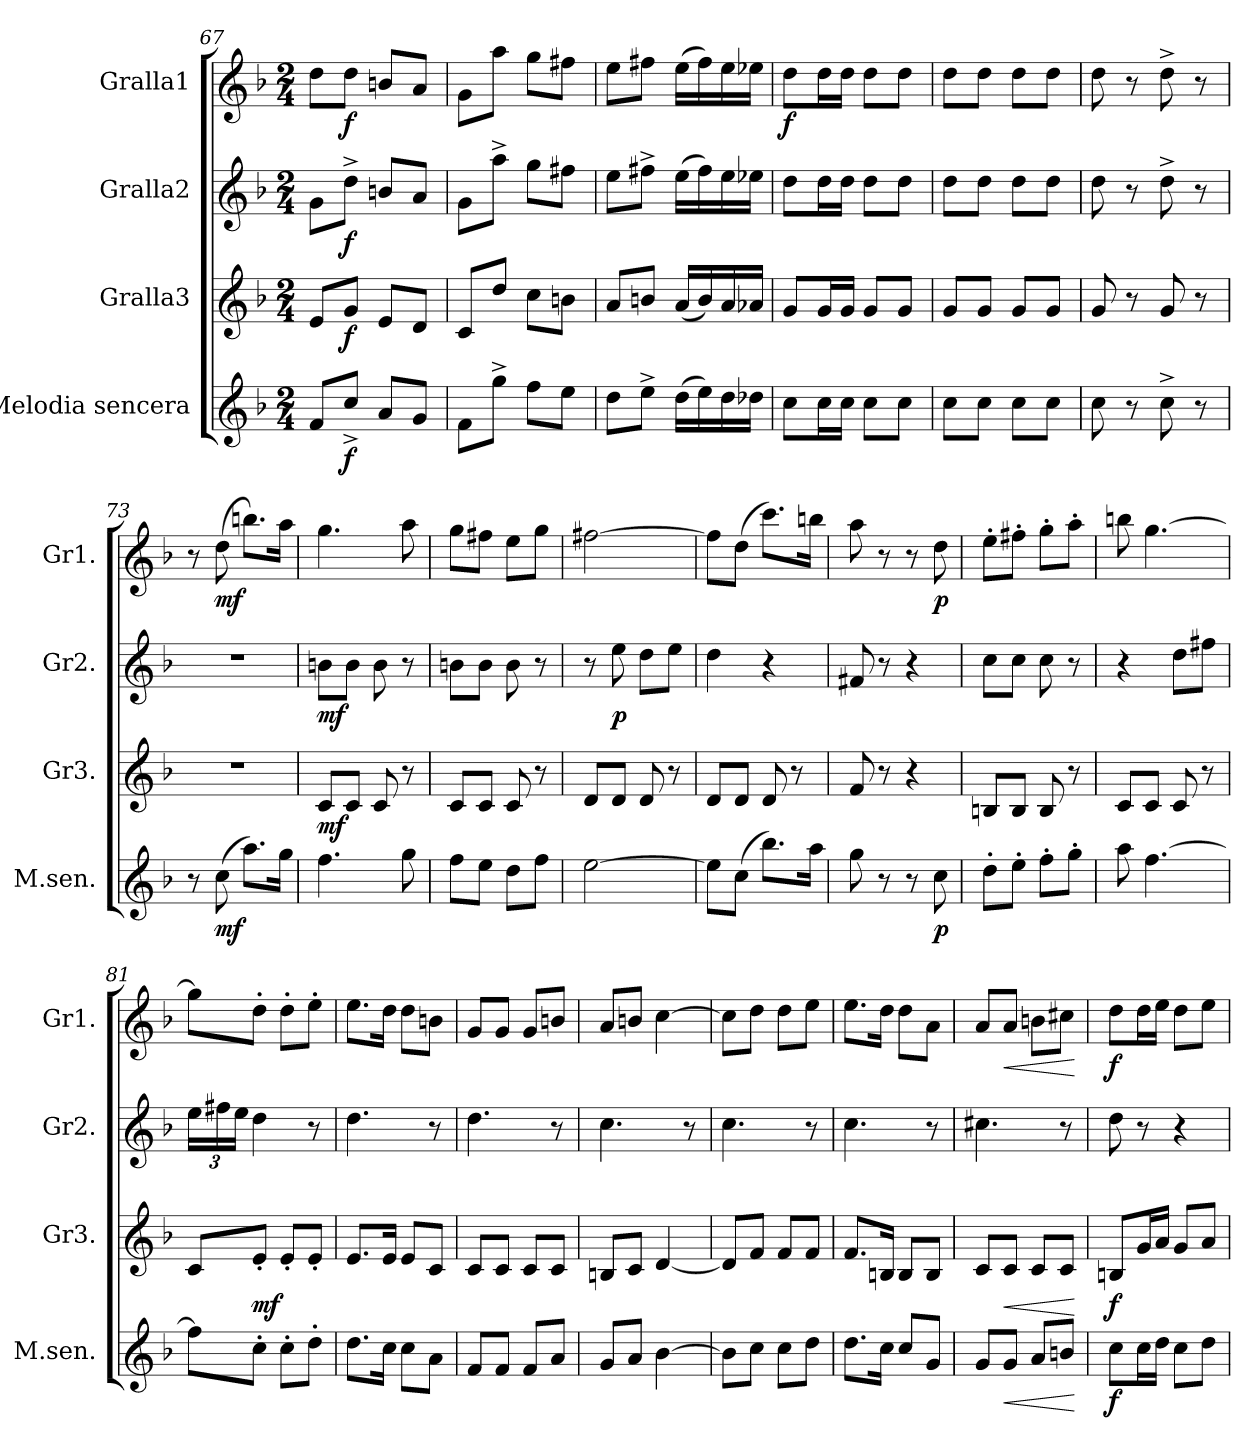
**kern	**dynam	**kern	**dynam	**kern	**dynam	**kern	**dynam
*part4	*part4	*part3	*part3	*part2	*part2	*part1	*part1
*staff4	*staff4	*staff3	*staff3	*staff2	*staff2	*staff1	*staff1
*I"Melodia sencera	*	*I"Gralla3	*	*I"Gralla2	*	*I"Gralla1	*
*I'M.sen.	*	*I'Gr3.	*	*I'Gr2.	*	*I'Gr1.	*
*clefG2	*	*clefG2	*	*clefG2	*	*clefG2	*
*	*	*ITrd-3c-5	*	*ITrd1c2	*	*ITrd1c2	*
*k[b-]	*	*k[b-e-]	*	*k[b-e-a-]	*	*k[b-e-a-]	*
*M2/4	*	*M2/4	*	*M2/4	*	*M2/4	*
=67	=67	=67	=67	=67	=67	=67	=67
8f/L	.	8a/L	.	8f\L	.	8cc\L	.
!	!LO:DY:b	!	!LO:DY:b	!	!LO:DY:b	!	!LO:DY:b
8cc^/J	f	8cc/J	f	8cc^\J	f	8cc\J	f
8a/L	.	8a/L	.	8an/L	.	8an/L	.
8g/J	.	8g/J	.	8g/J	.	8g/J	.
=68	=68	=68	=68	=68	=68	=68	=68
8f\L	.	8f/L	.	8f\L	.	8f\L	.
8gg^\J	.	8gg/J	.	8gg^\J	.	8gg\J	.
8ff\L	.	8ff\L	.	8ff\L	.	8ff\L	.
8ee\J	.	8een\J	.	8een\J	.	8een\J	.
=69	=69	=69	=69	=69	=69	=69	=69
8dd\L	.	8dd/L	.	8dd\L	.	8dd\L	.
8ee^\J	.	8een/J	.	8een^\J	.	8een\J	.
(>16dd\LL	.	(<16dd/LL	.	(>16dd\LL	.	(>16dd\LL	.
16ee\)	.	16ee/)	.	16ee\)	.	16ee\)	.
16dd\	.	16dd/	.	16dd\	.	16dd\	.
16dd-X\JJ	.	16dd-X/JJ	.	16dd-X\JJ	.	16dd-X\JJ	.
=70	=70	=70	=70	=70	=70	=70	=70
!	!	!	!	!	!	!	!LO:DY:b
8cc\L	.	8cc/L	.	8cc\L	.	8cc\L	f
16cc\L	.	16cc/L	.	16cc\L	.	16cc\L	.
16cc\JJ	.	16cc/JJ	.	16cc\JJ	.	16cc\JJ	.
8cc\L	.	8cc/L	.	8cc\L	.	8cc\L	.
8cc\J	.	8cc/J	.	8cc\J	.	8cc\J	.
=71	=71	=71	=71	=71	=71	=71	=71
8cc\L	.	8cc/L	.	8cc\L	.	8cc\L	.
8cc\J	.	8cc/J	.	8cc\J	.	8cc\J	.
8cc\L	.	8cc/L	.	8cc\L	.	8cc\L	.
8cc\J	.	8cc/J	.	8cc\J	.	8cc\J	.
=72	=72	=72	=72	=72	=72	=72	=72
8cc\	.	8cc/	.	8cc\	.	8cc\	.
8r	.	8r	.	8r	.	8r	.
8cc^\	.	8cc/	.	8cc^\	.	8cc^\	.
8r	.	8r	.	8r	.	8r	.
=73	=73	=73	=73	=73	=73	=73	=73
8r	.	2r	.	2r	.	8r	.
!	!LO:DY:b	!	!	!	!	!	!LO:DY:b
(>8cc\	mf	.	.	.	.	(>8cc\	mf
8.aa\L)	.	.	.	.	.	8.aan\L)	.
16gg\Jk	.	.	.	.	.	16gg\Jk	.
!!LO:PB:g=z
=74	=74	=74	=74	=74	=74	=74	=74
!	!	!	!LO:DY:b	!	!LO:DY:b	!	!
4.ff\	.	8f/L	mf	8an\L	mf	4.ff\	.
.	.	8f/J	.	8a\J	.	.	.
.	.	8f/	.	8a\	.	.	.
8gg\	.	8r	.	8r	.	8gg\	.
=75	=75	=75	=75	=75	=75	=75	=75
8ff\L	.	8f/L	.	8an\L	.	8ff\L	.
8ee\J	.	8f/J	.	8a\J	.	8een\J	.
8dd\L	.	8f/	.	8a\	.	8dd\L	.
8ff\J	.	8r	.	8r	.	8ff\J	.
=76	=76	=76	=76	=76	=76	=76	=76
[2ee\	.	8g/L	.	8r	.	[2een\	.
!	!	!	!	!	!LO:DY:b	!	!
.	.	8g/J	.	8dd\	p	.	.
.	.	8g/	.	8cc\L	.	.	.
.	.	8r	.	8dd\J	.	.	.
=77	=77	=77	=77	=77	=77	=77	=77
8ee\L]	.	8g/L	.	4cc\	.	8ee\L]	.
(>8cc\J	.	8g/J	.	.	.	(>8cc\J	.
8.bb-\L)	.	8g/	.	4r	.	8.bb-\L)	.
.	.	8r	.	.	.	.	.
16aa\Jk	.	.	.	.	.	16aan\Jk	.
=78	=78	=78	=78	=78	=78	=78	=78
8gg\	.	8b-/	.	8en/	.	8gg\	.
8r	.	8r	.	8r	.	8r	.
8r	.	4r	.	4r	.	8r	.
!	!LO:DY:b	!	!	!	!	!	!LO:DY:b
8cc\	p	.	.	.	.	8cc\	p
=79	=79	=79	=79	=79	=79	=79	=79
8dd'\L	.	8en/L	.	8b-\L	.	8dd'\L	.
8ee'\J	.	8e/J	.	8b-\J	.	8een'\J	.
8ff'\L	.	8e/	.	8b-\	.	8ff'\L	.
8gg'\J	.	8r	.	8r	.	8gg'\J	.
=80	=80	=80	=80	=80	=80	=80	=80
8aa\	.	8f/L	.	4r	.	8aan\	.
[4.ff\	.	8f/J	.	.	.	[4.ff\	.
.	.	8f/	.	8cc\L	.	.	.
.	.	8r	.	8een\J	.	.	.
=81	=81	=81	=81	=81	=81	=81	=81
*	*	*	*	*Xbrackettup	*	*	*
8ff\L]	.	8f/L	.	24dd\LL	.	8ff\L]	.
.	.	.	.	24een\	.	.	.
.	.	.	.	24dd\JJ	.	.	.
!	!	!	!LO:DY:b	!	!	!	!
8cc'\J	.	8a'/J	mf	4cc\	.	8cc'\J	.
8cc'\L	.	8a'/L	.	.	.	8cc'\L	.
8dd'\J	.	8a'/J	.	8r	.	8dd'\J	.
!!LO:LB:g=z
=82	=82	=82	=82	=82	=82	=82	=82
8.dd\L	.	8.a/L	.	4.cc\	.	8.dd\L	.
16cc\Jk	.	16a/Jk	.	.	.	16cc\Jk	.
8cc\L	.	8a/L	.	.	.	8cc\L	.
8a\J	.	8f/J	.	8r	.	8an\J	.
=83	=83	=83	=83	=83	=83	=83	=83
8f/L	.	8f/L	.	4.cc\	.	8f/L	.
8f/J	.	8f/J	.	.	.	8f/J	.
8f/L	.	8f/L	.	.	.	8f/L	.
8a/J	.	8f/J	.	8r	.	8an/J	.
=84	=84	=84	=84	=84	=84	=84	=84
8g/L	.	8en/L	.	4.b-\	.	8g/L	.
8a/J	.	8f/J	.	.	.	8an/J	.
[4b-\	.	[4g/	.	.	.	[4b-\	.
.	.	.	.	8r	.	.	.
=85	=85	=85	=85	=85	=85	=85	=85
8b-\L]	.	8g/L]	.	4.b-\	.	8b-\L]	.
8cc\J	.	8b-/J	.	.	.	8cc\J	.
8cc\L	.	8b-/L	.	.	.	8cc\L	.
8dd\J	.	8b-/J	.	8r	.	8dd\J	.
=86	=86	=86	=86	=86	=86	=86	=86
8.dd\L	.	8.b-/L	.	4.b-\	.	8.dd\L	.
16cc\Jk	.	16en/Jk	.	.	.	16cc\Jk	.
8cc/L	.	8e/L	.	.	.	8cc\L	.
8g/J	.	8e/J	.	8r	.	8g\J	.
=87	=87	=87	=87	=87	=87	=87	=87
8g/L	.	8f/L	.	4.bn\	.	8g/L	.
!	!LO:HP:b	!	!LO:HP:b	!	!	!	!LO:HP:b
8g/J	<	8f/J	<	.	.	8g/J	<
8a/L	.	8f/L	.	.	.	8an\L	.
8bn/J	.	8f/J	.	8r	.	8bn\J	.
.	[	.	[	.	.	.	[
=88	=88	=88	=88	=88	=88	=88	=88
!	!LO:DY:b	!	!LO:DY:b	!	!	!	!LO:DY:b
8cc\L	f	8en/L	f	8cc\	.	8cc\L	f
16cc\L	.	16cc/L	.	8r	.	16cc\L	.
16dd\JJ	.	16dd/JJ	.	.	.	16dd\JJ	.
8cc\L	.	8cc/L	.	4r	.	8cc\L	.
8dd\J	.	8dd/J	.	.	.	8dd\J	.
=	=	=	=	=	=	=	=
*-	*-	*-	*-	*-	*-	*-	*-
